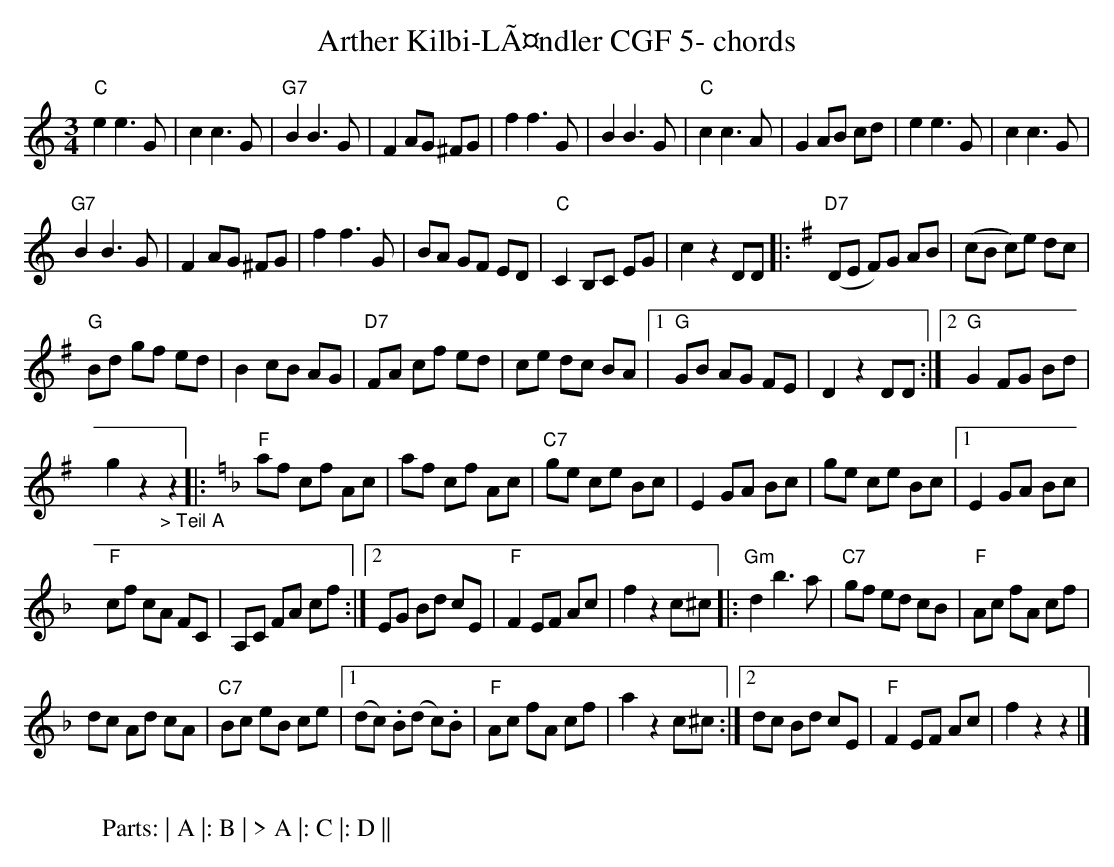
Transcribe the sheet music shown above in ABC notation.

X:1
T:Arther Kilbi-LÃ¤ndler CGF 5- chords
M:3/4
L:1/8
K:Cmaj%%MIDI gchordon
"C"e2 e3G | c2 c3G | "G7"B2B3G | F2 AG ^FG | f2f3G | B2B3G | "C"c2c3A | G2 AB cd | e2e3G | c2c3G |
"G7"B2B3G | F2 AG ^FG | f2f3G | BA GF ED | "C"C2 B,C EG | c2z2 DD |: [K:Gmaj] ("D7"DE F)G AB | (cB c)e dc |
"G"Bd gf ed | B2 cB AG | "D7"FA cf ed | ce dc BA |1 "G"GB AG FE | D2z2DD :|2 "G"G2 FG Bd |
g2 z2"_> Teil A"z2 |: [K:Fmaj] "F"af cf Ac | af cf Ac | "C7"ge ce Bc | E2 GA Bc | ge ce Bc |1 E2 GA Bc |
"F"cf cA FC | A,C FA cf :|2 EG Bd cE | "F"F2 EF Ac | f2z2 c^c |: "Gm"d2b3a | "C7"gf ed cB | "F"Ac fA cf |
dc Ad cA | "C7"Bc eB ce |1 (dc) .B(d c).B | "F"Ac fA cf | a2 z2 c^c :|2 dc Bd cE | "F"F2EF Ac | f2 z2z2 |]
W:
W:Parts: | A |: B | > A |: C |: D ||
